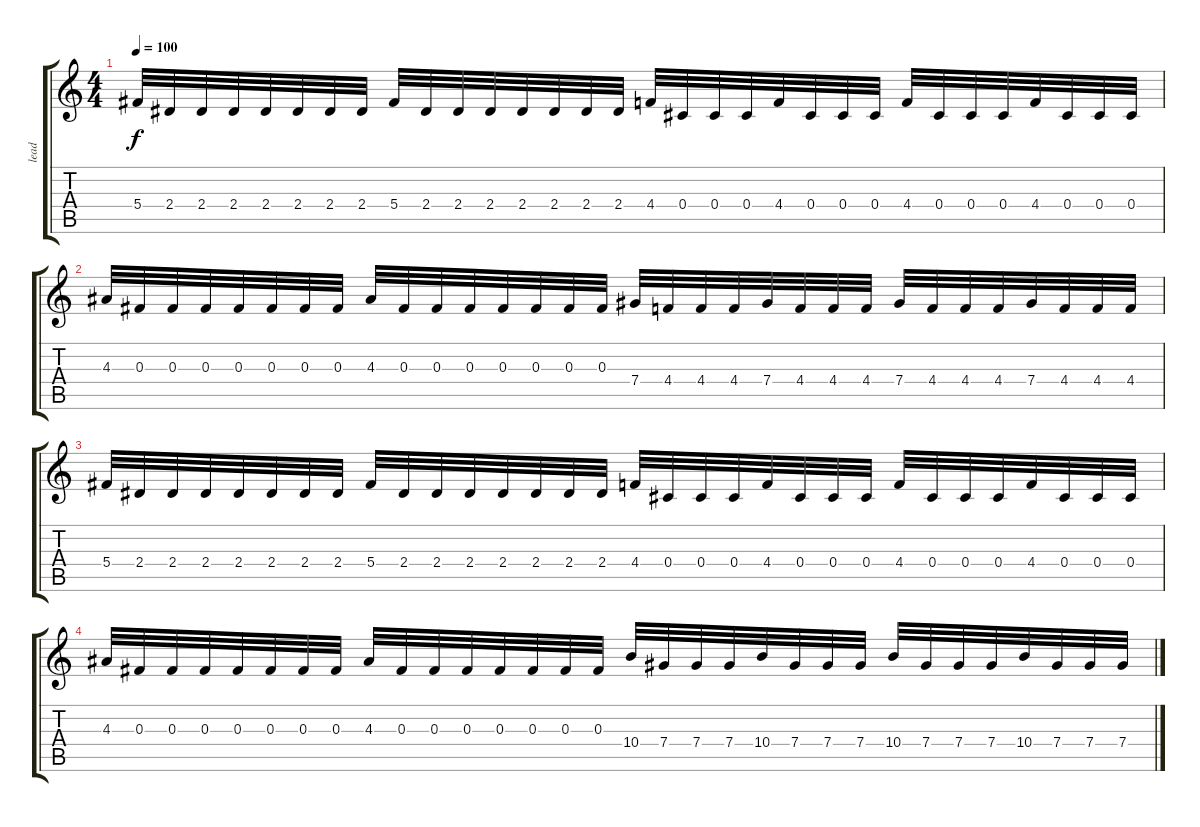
\track ("lead" "lead") {instrument distortionguitar}
\staff {score tabs}
\tuning (Eb4 Bb3 Gb3 Db3 Ab2 Eb2) {hide}
\ts (4 4)
\tempo 100
\clef g2
\ks c
5.4.32{dy f} 2.4.32 2.4.32 2.4.32 2.4.32 2.4.32 2.4.32 2.4.32 5.4.32 2.4.32 2.4.32 2.4.32 2.4.32 2.4.32 2.4.32 2.4.32 4.4.32 0.4.32 0.4.32 0.4.32 4.4.32 0.4.32 0.4.32 0.4.32 4.4.32 0.4.32 0.4.32 0.4.32 4.4.32 0.4.32 0.4.32 0.4.32 |
4.3.32 0.3.32 0.3.32 0.3.32 0.3.32 0.3.32 0.3.32 0.3.32 4.3.32 0.3.32 0.3.32 0.3.32 0.3.32 0.3.32 0.3.32 0.3.32 7.4.32 4.4.32 4.4.32 4.4.32 7.4.32 4.4.32 4.4.32 4.4.32 7.4.32 4.4.32 4.4.32 4.4.32 7.4.32 4.4.32 4.4.32 4.4.32 |
5.4.32 2.4.32 2.4.32 2.4.32 2.4.32 2.4.32 2.4.32 2.4.32 5.4.32 2.4.32 2.4.32 2.4.32 2.4.32 2.4.32 2.4.32 2.4.32 4.4.32 0.4.32 0.4.32 0.4.32 4.4.32 0.4.32 0.4.32 0.4.32 4.4.32 0.4.32 0.4.32 0.4.32 4.4.32 0.4.32 0.4.32 0.4.32 |
4.3.32 0.3.32 0.3.32 0.3.32 0.3.32 0.3.32 0.3.32 0.3.32 4.3.32 0.3.32 0.3.32 0.3.32 0.3.32 0.3.32 0.3.32 0.3.32 10.4.32 7.4.32 7.4.32 7.4.32 10.4.32 7.4.32 7.4.32 7.4.32 10.4.32 7.4.32 7.4.32 7.4.32 10.4.32 7.4.32 7.4.32 7.4.32
